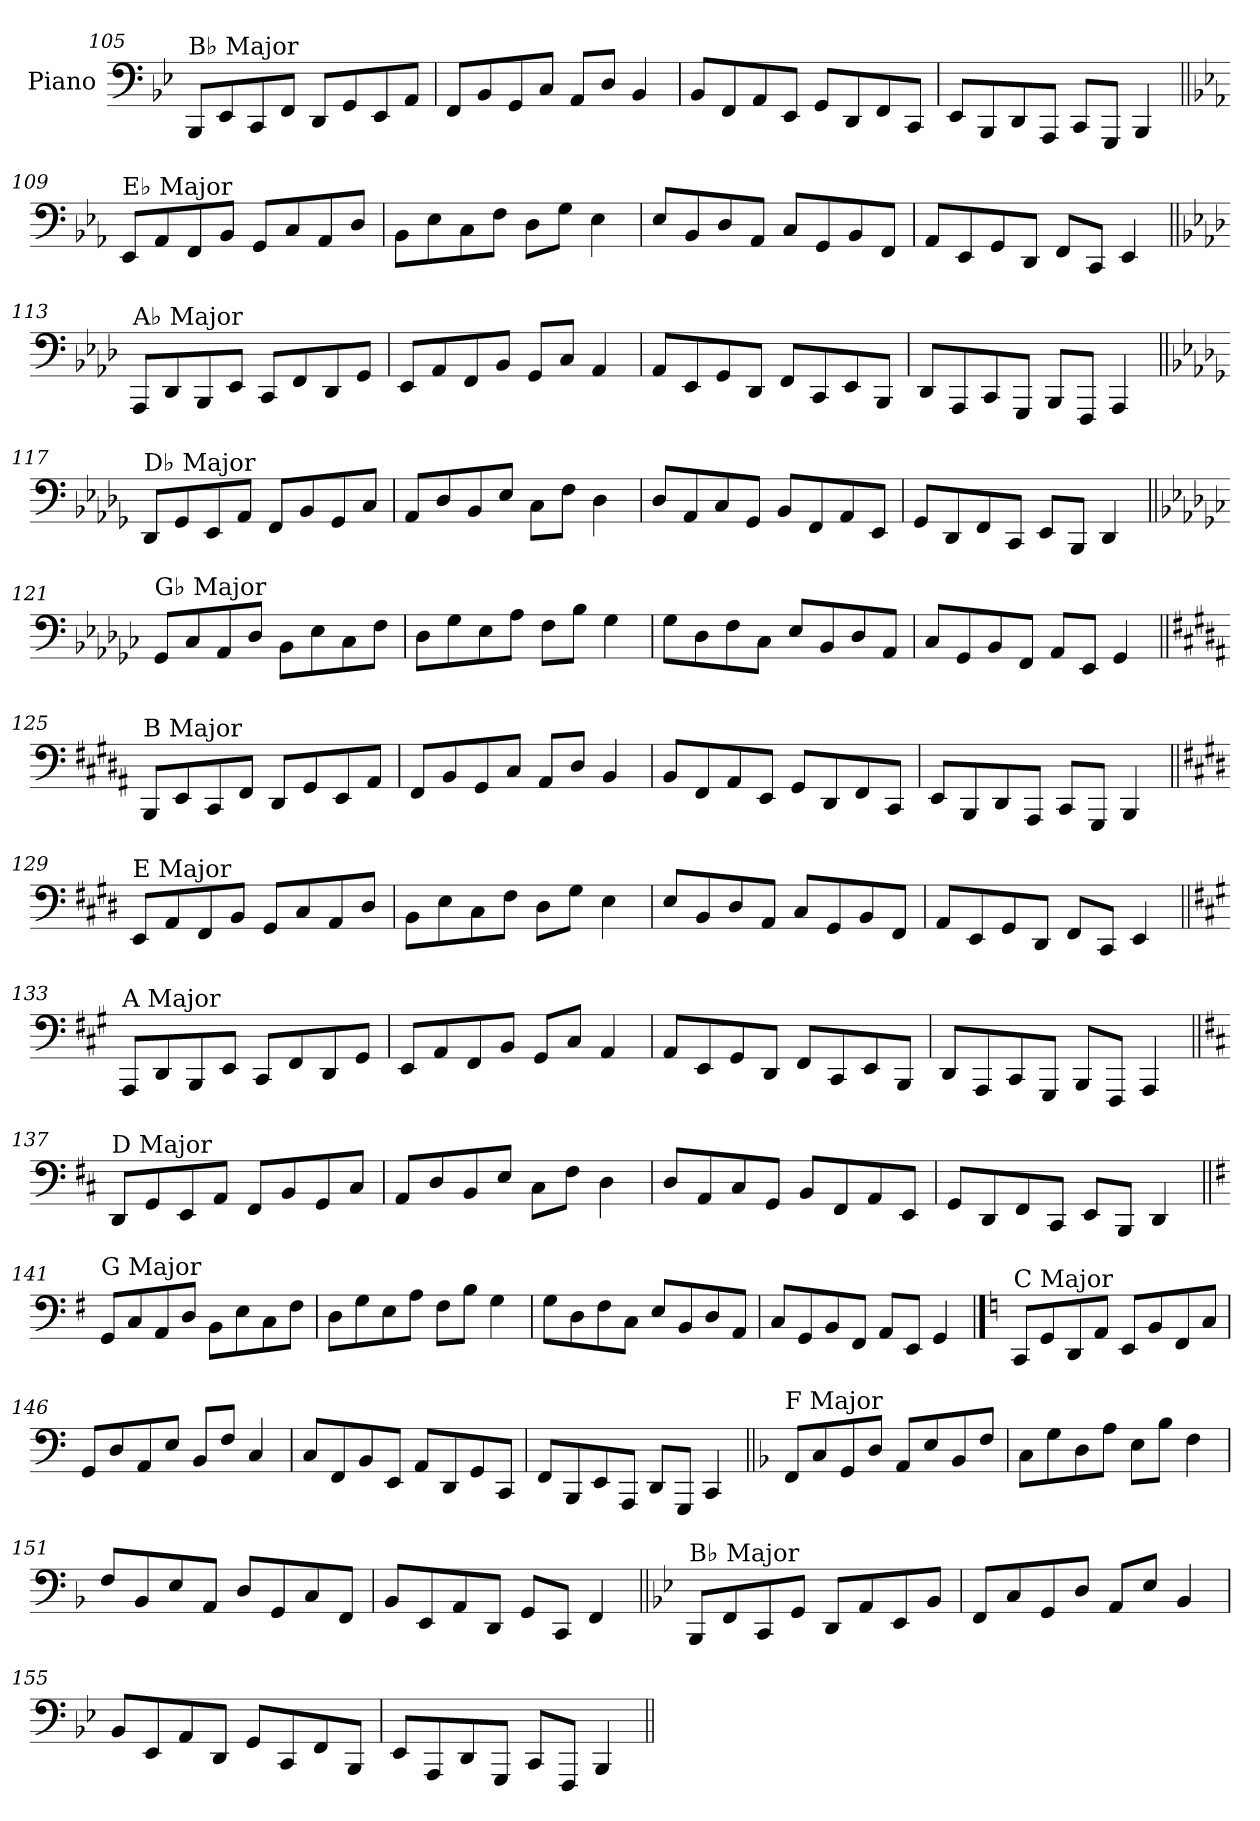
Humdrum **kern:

**kern
*part1
*staff1
*I"Piano
*I'Pno.
!!LO:LB:g=z
*clefF4
*k[b-e-]
=105
!LO:TX:a:t=B♭ Major
8BBB-/L
8EE-/
8CC/
8FF/J
8DD/L
8GG/
8EE-/
8AA/J
=106
8FF/L
8BB-/
8GG/
8C/J
8AA/L
8D/J
4BB-/
=107
8BB-/L
8FF/
8AA/
8EE-/J
8GG/L
8DD/
8FF/
8CC/J
=108
8EE-/L
8BBB-/
8DD/
8AAA/J
8CC/L
8GGG/J
4BBB-/
!!LO:LB:g=z
=109||
*k[b-e-a-]
!LO:TX:a:t=E♭ Major
8EE-/L
8AA-/
8FF/
8BB-/J
8GG/L
8C/
8AA-/
8D/J
=110
8BB-\L
8E-\
8C\
8F\J
8D\L
8G\J
4E-\
=111
8E-/L
8BB-/
8D/
8AA-/J
8C/L
8GG/
8BB-/
8FF/J
=112
8AA-/L
8EE-/
8GG/
8DD/J
8FF/L
8CC/J
4EE-/
!!LO:LB:g=z
=113||
*k[b-e-a-d-]
!LO:TX:a:t=A♭ Major
8AAA-/L
8DD-/
8BBB-/
8EE-/J
8CC/L
8FF/
8DD-/
8GG/J
=114
8EE-/L
8AA-/
8FF/
8BB-/J
8GG/L
8C/J
4AA-/
=115
8AA-/L
8EE-/
8GG/
8DD-/J
8FF/L
8CC/
8EE-/
8BBB-/J
=116
8DD-/L
8AAA-/
8CC/
8GGG/J
8BBB-/L
8FFF/J
4AAA-/
!!LO:LB:g=z
=117||
*k[b-e-a-d-g-]
!LO:TX:a:t=D♭ Major
8DD-/L
8GG-/
8EE-/
8AA-/J
8FF/L
8BB-/
8GG-/
8C/J
=118
8AA-/L
8D-/
8BB-/
8E-/J
8C\L
8F\J
4D-\
=119
8D-/L
8AA-/
8C/
8GG-/J
8BB-/L
8FF/
8AA-/
8EE-/J
=120
8GG-/L
8DD-/
8FF/
8CC/J
8EE-/L
8BBB-/J
4DD-/
!!LO:LB:g=z
=121||
*k[b-e-a-d-g-c-]
!LO:TX:a:t=G♭ Major
8GG-/L
8C-/
8AA-/
8D-/J
8BB-\L
8E-\
8C-\
8F\J
=122
8D-\L
8G-\
8E-\
8A-\J
8F\L
8B-\J
4G-\
=123
8G-\L
8D-\
8F\
8C-\J
8E-/L
8BB-/
8D-/
8AA-/J
=124
8C-/L
8GG-/
8BB-/
8FF/J
8AA-/L
8EE-/J
4GG-/
!!LO:LB:g=z
=125||
*k[f#c#g#d#a#]
!LO:TX:a:t=B Major
8BBB/L
8EE/
8CC#/
8FF#/J
8DD#/L
8GG#/
8EE/
8AA#/J
=126
8FF#/L
8BB/
8GG#/
8C#/J
8AA#/L
8D#/J
4BB/
=127
8BB/L
8FF#/
8AA#/
8EE/J
8GG#/L
8DD#/
8FF#/
8CC#/J
=128
8EE/L
8BBB/
8DD#/
8AAA#/J
8CC#/L
8GGG#/J
4BBB/
!!LO:LB:g=z
=129||
*k[f#c#g#d#]
!LO:TX:a:t=E Major
8EE/L
8AA/
8FF#/
8BB/J
8GG#/L
8C#/
8AA/
8D#/J
=130
8BB\L
8E\
8C#\
8F#\J
8D#\L
8G#\J
4E\
=131
8E/L
8BB/
8D#/
8AA/J
8C#/L
8GG#/
8BB/
8FF#/J
=132
8AA/L
8EE/
8GG#/
8DD#/J
8FF#/L
8CC#/J
4EE/
!!LO:LB:g=z
=133||
*k[f#c#g#]
!LO:TX:a:t=A Major
8AAA/L
8DD/
8BBB/
8EE/J
8CC#/L
8FF#/
8DD/
8GG#/J
=134
8EE/L
8AA/
8FF#/
8BB/J
8GG#/L
8C#/J
4AA/
=135
8AA/L
8EE/
8GG#/
8DD/J
8FF#/L
8CC#/
8EE/
8BBB/J
=136
8DD/L
8AAA/
8CC#/
8GGG#/J
8BBB/L
8FFF#/J
4AAA/
!!LO:LB:g=z
=137||
*k[f#c#]
!LO:TX:a:t=D Major
8DD/L
8GG/
8EE/
8AA/J
8FF#/L
8BB/
8GG/
8C#/J
=138
8AA/L
8D/
8BB/
8E/J
8C#\L
8F#\J
4D\
=139
8D/L
8AA/
8C#/
8GG/J
8BB/L
8FF#/
8AA/
8EE/J
=140
8GG/L
8DD/
8FF#/
8CC#/J
8EE/L
8BBB/J
4DD/
!!LO:LB:g=z
=141||
*k[f#]
!LO:TX:a:t=G Major
8GG/L
8C/
8AA/
8D/J
8BB\L
8E\
8C\
8F#\J
=142
8D\L
8G\
8E\
8A\J
8F#\L
8B\J
4G\
=143
8G\L
8D\
8F#\
8C\J
8E/L
8BB/
8D/
8AA/J
=144
8C/L
8GG/
8BB/
8FF#/J
8AA/L
8EE/J
4GG/
!!LO:PB:g=z
==145
*k[]
!LO:TX:a:t=C Major
8CC/L
8GG/
8DD/
8AA/J
8EE/L
8BB/
8FF/
8C/J
=146
8GG/L
8D/
8AA/
8E/J
8BB/L
8F/J
4C/
=147
8C/L
8FF/
8BB/
8EE/J
8AA/L
8DD/
8GG/
8CC/J
=148
8FF/L
8BBB/
8EE/
8AAA/J
8DD/L
8GGG/J
4CC/
!!LO:LB:g=z
=149||
*k[b-]
!LO:TX:a:t=F Major
8FF/L
8C/
8GG/
8D/J
8AA/L
8E/
8BB-/
8F/J
=150
8C\L
8G\
8D\
8A\J
8E\L
8B-\J
4F\
=151
8F/L
8BB-/
8E/
8AA/J
8D/L
8GG/
8C/
8FF/J
=152
8BB-/L
8EE/
8AA/
8DD/J
8GG/L
8CC/J
4FF/
!!LO:LB:g=z
=153||
*k[b-e-]
!LO:TX:a:t=B♭ Major
8BBB-/L
8FF/
8CC/
8GG/J
8DD/L
8AA/
8EE-/
8BB-/J
=154
8FF/L
8C/
8GG/
8D/J
8AA/L
8E-/J
4BB-/
=155
8BB-/L
8EE-/
8AA/
8DD/J
8GG/L
8CC/
8FF/
8BBB-/J
=156
8EE-/L
8AAA/
8DD/
8GGG/J
8CC/L
8FFF/J
4BBB-/
=||
*-
